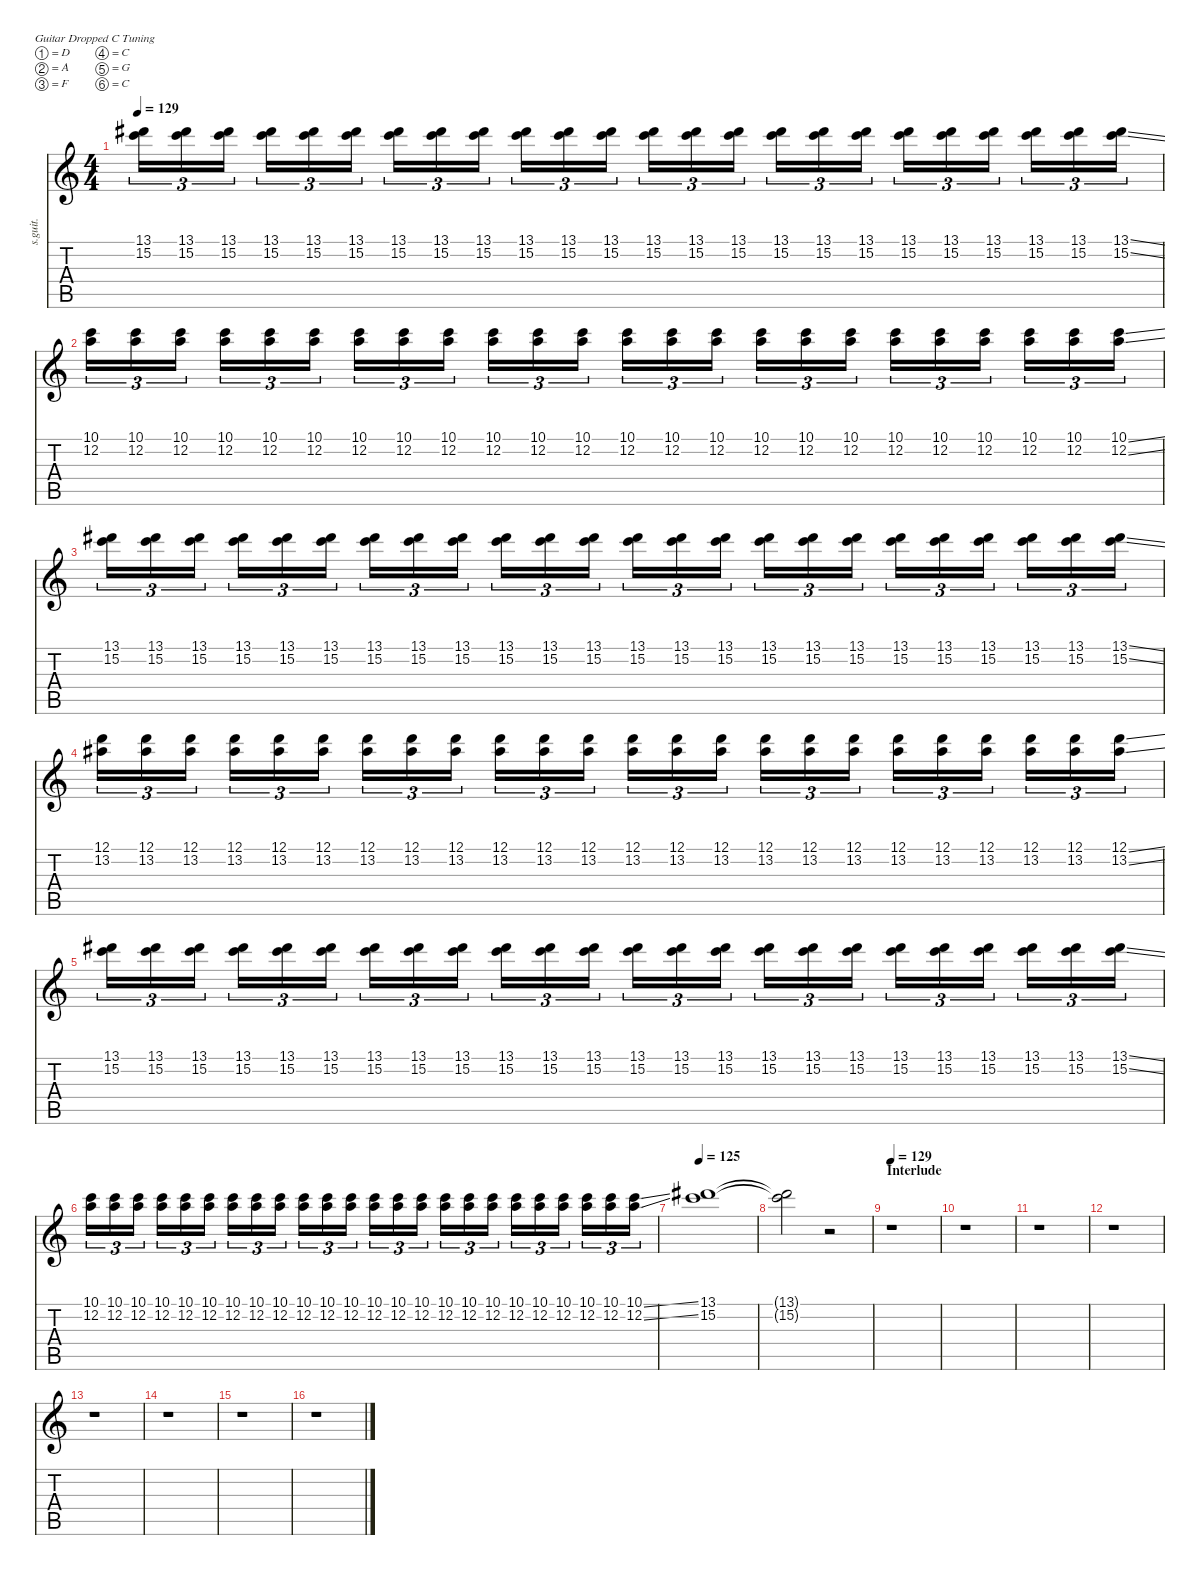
\defaultSystemsLayout 4
\hideDynamics
\bracketExtendMode nobrackets
\track ("Daron Malakian | Lead 2" "s.guit.") {instrument overdrivenguitar}
\staff {score tabs}
\tuning (D4 A3 F3 C3 G2 C2)
\ts (4 4)
\tempo 129
\clef g2
\ks c
(13.1{acc #} 15.2).16{tu (3 2) lyrics (0 "") lyrics (1 "") lyrics (2 "") lyrics (3 "") lyrics (4 "") dy f} (13.1{acc #} 15.2).16{tu (3 2) lyrics (0 "") lyrics (1 "") lyrics (2 "") lyrics (3 "") lyrics (4 "")} (13.1{acc #} 15.2).16{tu (3 2) lyrics (0 "") lyrics (1 "") lyrics (2 "") lyrics (3 "") lyrics (4 "")} (13.1{acc #} 15.2).16{tu (3 2) lyrics (0 "") lyrics (1 "") lyrics (2 "") lyrics (3 "") lyrics (4 "")} (13.1{acc #} 15.2).16{tu (3 2) lyrics (0 "") lyrics (1 "") lyrics (2 "") lyrics (3 "") lyrics (4 "")} (13.1{acc #} 15.2).16{tu (3 2) lyrics (0 "") lyrics (1 "") lyrics (2 "") lyrics (3 "") lyrics (4 "")} (13.1{acc #} 15.2).16{tu (3 2) lyrics (0 "") lyrics (1 "") lyrics (2 "") lyrics (3 "") lyrics (4 "")} (13.1{acc #} 15.2).16{tu (3 2) lyrics (0 "") lyrics (1 "") lyrics (2 "") lyrics (3 "") lyrics (4 "")} (13.1{acc #} 15.2).16{tu (3 2) lyrics (0 "") lyrics (1 "") lyrics (2 "") lyrics (3 "") lyrics (4 "")} (13.1{acc #} 15.2).16{tu (3 2) lyrics (0 "") lyrics (1 "") lyrics (2 "") lyrics (3 "") lyrics (4 "")} (13.1{acc #} 15.2).16{tu (3 2) lyrics (0 "") lyrics (1 "") lyrics (2 "") lyrics (3 "") lyrics (4 "")} (13.1{acc #} 15.2).16{tu (3 2) lyrics (0 "") lyrics (1 "") lyrics (2 "") lyrics (3 "") lyrics (4 "")} (13.1{acc #} 15.2).16{tu (3 2) lyrics (0 "") lyrics (1 "") lyrics (2 "") lyrics (3 "") lyrics (4 "")} (13.1{acc #} 15.2).16{tu (3 2) lyrics (0 "") lyrics (1 "") lyrics (2 "") lyrics (3 "") lyrics (4 "")} (13.1{acc #} 15.2).16{tu (3 2) lyrics (0 "") lyrics (1 "") lyrics (2 "") lyrics (3 "") lyrics (4 "")} (13.1{acc #} 15.2).16{tu (3 2) lyrics (0 "") lyrics (1 "") lyrics (2 "") lyrics (3 "") lyrics (4 "")} (13.1{acc #} 15.2).16{tu (3 2) lyrics (0 "") lyrics (1 "") lyrics (2 "") lyrics (3 "") lyrics (4 "")} (13.1{acc #} 15.2).16{tu (3 2) lyrics (0 "") lyrics (1 "") lyrics (2 "") lyrics (3 "") lyrics (4 "")} (13.1{acc #} 15.2).16{tu (3 2) lyrics (0 "") lyrics (1 "") lyrics (2 "") lyrics (3 "") lyrics (4 "")} (13.1{acc #} 15.2).16{tu (3 2) lyrics (0 "") lyrics (1 "") lyrics (2 "") lyrics (3 "") lyrics (4 "")} (13.1{acc #} 15.2).16{tu (3 2) lyrics (0 "") lyrics (1 "") lyrics (2 "") lyrics (3 "") lyrics (4 "")} (13.1{acc #} 15.2).16{tu (3 2) lyrics (0 "") lyrics (1 "") lyrics (2 "") lyrics (3 "") lyrics (4 "")} (13.1{acc #} 15.2).16{tu (3 2) lyrics (0 "") lyrics (1 "") lyrics (2 "") lyrics (3 "") lyrics (4 "")} (13.1{ss acc #} 15.2{ss}).16{tu (3 2) lyrics (0 "") lyrics (1 "") lyrics (2 "") lyrics (3 "") lyrics (4 "")} |
(10.1 12.2).16{tu (3 2) lyrics (0 "") lyrics (1 "") lyrics (2 "") lyrics (3 "") lyrics (4 "")} (10.1 12.2).16{tu (3 2) lyrics (0 "") lyrics (1 "") lyrics (2 "") lyrics (3 "") lyrics (4 "")} (10.1 12.2).16{tu (3 2) lyrics (0 "") lyrics (1 "") lyrics (2 "") lyrics (3 "") lyrics (4 "")} (10.1 12.2).16{tu (3 2) lyrics (0 "") lyrics (1 "") lyrics (2 "") lyrics (3 "") lyrics (4 "")} (10.1 12.2).16{tu (3 2) lyrics (0 "") lyrics (1 "") lyrics (2 "") lyrics (3 "") lyrics (4 "")} (10.1 12.2).16{tu (3 2) lyrics (0 "") lyrics (1 "") lyrics (2 "") lyrics (3 "") lyrics (4 "")} (10.1 12.2).16{tu (3 2) lyrics (0 "") lyrics (1 "") lyrics (2 "") lyrics (3 "") lyrics (4 "")} (10.1 12.2).16{tu (3 2) lyrics (0 "") lyrics (1 "") lyrics (2 "") lyrics (3 "") lyrics (4 "")} (10.1 12.2).16{tu (3 2) lyrics (0 "") lyrics (1 "") lyrics (2 "") lyrics (3 "") lyrics (4 "")} (10.1 12.2).16{tu (3 2) lyrics (0 "") lyrics (1 "") lyrics (2 "") lyrics (3 "") lyrics (4 "")} (10.1 12.2).16{tu (3 2) lyrics (0 "") lyrics (1 "") lyrics (2 "") lyrics (3 "") lyrics (4 "")} (10.1 12.2).16{tu (3 2) lyrics (0 "") lyrics (1 "") lyrics (2 "") lyrics (3 "") lyrics (4 "")} (10.1 12.2).16{tu (3 2) lyrics (0 "") lyrics (1 "") lyrics (2 "") lyrics (3 "") lyrics (4 "")} (10.1 12.2).16{tu (3 2) lyrics (0 "") lyrics (1 "") lyrics (2 "") lyrics (3 "") lyrics (4 "")} (10.1 12.2).16{tu (3 2) lyrics (0 "") lyrics (1 "") lyrics (2 "") lyrics (3 "") lyrics (4 "")} (10.1 12.2).16{tu (3 2) lyrics (0 "") lyrics (1 "") lyrics (2 "") lyrics (3 "") lyrics (4 "")} (10.1 12.2).16{tu (3 2) lyrics (0 "") lyrics (1 "") lyrics (2 "") lyrics (3 "") lyrics (4 "")} (10.1 12.2).16{tu (3 2) lyrics (0 "") lyrics (1 "") lyrics (2 "") lyrics (3 "") lyrics (4 "")} (10.1 12.2).16{tu (3 2) lyrics (0 "") lyrics (1 "") lyrics (2 "") lyrics (3 "") lyrics (4 "")} (10.1 12.2).16{tu (3 2) lyrics (0 "") lyrics (1 "") lyrics (2 "") lyrics (3 "") lyrics (4 "")} (10.1 12.2).16{tu (3 2) lyrics (0 "") lyrics (1 "") lyrics (2 "") lyrics (3 "") lyrics (4 "")} (10.1 12.2).16{tu (3 2) lyrics (0 "") lyrics (1 "") lyrics (2 "") lyrics (3 "") lyrics (4 "")} (10.1 12.2).16{tu (3 2) lyrics (0 "") lyrics (1 "") lyrics (2 "") lyrics (3 "") lyrics (4 "")} (10.1{ss} 12.2{ss}).16{tu (3 2) lyrics (0 "") lyrics (1 "") lyrics (2 "") lyrics (3 "") lyrics (4 "")} |
(13.1{acc #} 15.2).16{tu (3 2) lyrics (0 "") lyrics (1 "") lyrics (2 "") lyrics (3 "") lyrics (4 "")} (13.1{acc #} 15.2).16{tu (3 2) lyrics (0 "") lyrics (1 "") lyrics (2 "") lyrics (3 "") lyrics (4 "")} (13.1{acc #} 15.2).16{tu (3 2) lyrics (0 "") lyrics (1 "") lyrics (2 "") lyrics (3 "") lyrics (4 "")} (13.1{acc #} 15.2).16{tu (3 2) lyrics (0 "") lyrics (1 "") lyrics (2 "") lyrics (3 "") lyrics (4 "")} (13.1{acc #} 15.2).16{tu (3 2) lyrics (0 "") lyrics (1 "") lyrics (2 "") lyrics (3 "") lyrics (4 "")} (13.1{acc #} 15.2).16{tu (3 2) lyrics (0 "") lyrics (1 "") lyrics (2 "") lyrics (3 "") lyrics (4 "")} (13.1{acc #} 15.2).16{tu (3 2) lyrics (0 "") lyrics (1 "") lyrics (2 "") lyrics (3 "") lyrics (4 "")} (13.1{acc #} 15.2).16{tu (3 2) lyrics (0 "") lyrics (1 "") lyrics (2 "") lyrics (3 "") lyrics (4 "")} (13.1{acc #} 15.2).16{tu (3 2) lyrics (0 "") lyrics (1 "") lyrics (2 "") lyrics (3 "") lyrics (4 "")} (13.1{acc #} 15.2).16{tu (3 2) lyrics (0 "") lyrics (1 "") lyrics (2 "") lyrics (3 "") lyrics (4 "")} (13.1{acc #} 15.2).16{tu (3 2) lyrics (0 "") lyrics (1 "") lyrics (2 "") lyrics (3 "") lyrics (4 "")} (13.1{acc #} 15.2).16{tu (3 2) lyrics (0 "") lyrics (1 "") lyrics (2 "") lyrics (3 "") lyrics (4 "")} (13.1{acc #} 15.2).16{tu (3 2) lyrics (0 "") lyrics (1 "") lyrics (2 "") lyrics (3 "") lyrics (4 "")} (13.1{acc #} 15.2).16{tu (3 2) lyrics (0 "") lyrics (1 "") lyrics (2 "") lyrics (3 "") lyrics (4 "")} (13.1{acc #} 15.2).16{tu (3 2) lyrics (0 "") lyrics (1 "") lyrics (2 "") lyrics (3 "") lyrics (4 "")} (13.1{acc #} 15.2).16{tu (3 2) lyrics (0 "") lyrics (1 "") lyrics (2 "") lyrics (3 "") lyrics (4 "")} (13.1{acc #} 15.2).16{tu (3 2) lyrics (0 "") lyrics (1 "") lyrics (2 "") lyrics (3 "") lyrics (4 "")} (13.1{acc #} 15.2).16{tu (3 2) lyrics (0 "") lyrics (1 "") lyrics (2 "") lyrics (3 "") lyrics (4 "")} (13.1{acc #} 15.2).16{tu (3 2) lyrics (0 "") lyrics (1 "") lyrics (2 "") lyrics (3 "") lyrics (4 "")} (13.1{acc #} 15.2).16{tu (3 2) lyrics (0 "") lyrics (1 "") lyrics (2 "") lyrics (3 "") lyrics (4 "")} (13.1{acc #} 15.2).16{tu (3 2) lyrics (0 "") lyrics (1 "") lyrics (2 "") lyrics (3 "") lyrics (4 "")} (13.1{acc #} 15.2).16{tu (3 2) lyrics (0 "") lyrics (1 "") lyrics (2 "") lyrics (3 "") lyrics (4 "")} (13.1{acc #} 15.2).16{tu (3 2) lyrics (0 "") lyrics (1 "") lyrics (2 "") lyrics (3 "") lyrics (4 "")} (13.1{ss acc #} 15.2{ss}).16{tu (3 2) lyrics (0 "") lyrics (1 "") lyrics (2 "") lyrics (3 "") lyrics (4 "")} |
(12.1 13.2{acc #}).16{tu (3 2) lyrics (0 "") lyrics (1 "") lyrics (2 "") lyrics (3 "") lyrics (4 "")} (12.1 13.2{acc #}).16{tu (3 2) lyrics (0 "") lyrics (1 "") lyrics (2 "") lyrics (3 "") lyrics (4 "")} (12.1 13.2{acc #}).16{tu (3 2) lyrics (0 "") lyrics (1 "") lyrics (2 "") lyrics (3 "") lyrics (4 "")} (12.1 13.2{acc #}).16{tu (3 2) lyrics (0 "") lyrics (1 "") lyrics (2 "") lyrics (3 "") lyrics (4 "")} (12.1 13.2{acc #}).16{tu (3 2) lyrics (0 "") lyrics (1 "") lyrics (2 "") lyrics (3 "") lyrics (4 "")} (12.1 13.2{acc #}).16{tu (3 2) lyrics (0 "") lyrics (1 "") lyrics (2 "") lyrics (3 "") lyrics (4 "")} (12.1 13.2{acc #}).16{tu (3 2) lyrics (0 "") lyrics (1 "") lyrics (2 "") lyrics (3 "") lyrics (4 "")} (12.1 13.2{acc #}).16{tu (3 2) lyrics (0 "") lyrics (1 "") lyrics (2 "") lyrics (3 "") lyrics (4 "")} (12.1 13.2{acc #}).16{tu (3 2) lyrics (0 "") lyrics (1 "") lyrics (2 "") lyrics (3 "") lyrics (4 "")} (12.1 13.2{acc #}).16{tu (3 2) lyrics (0 "") lyrics (1 "") lyrics (2 "") lyrics (3 "") lyrics (4 "")} (12.1 13.2{acc #}).16{tu (3 2) lyrics (0 "") lyrics (1 "") lyrics (2 "") lyrics (3 "") lyrics (4 "")} (12.1 13.2{acc #}).16{tu (3 2) lyrics (0 "") lyrics (1 "") lyrics (2 "") lyrics (3 "") lyrics (4 "")} (12.1 13.2{acc #}).16{tu (3 2) lyrics (0 "") lyrics (1 "") lyrics (2 "") lyrics (3 "") lyrics (4 "")} (12.1 13.2{acc #}).16{tu (3 2) lyrics (0 "") lyrics (1 "") lyrics (2 "") lyrics (3 "") lyrics (4 "")} (12.1 13.2{acc #}).16{tu (3 2) lyrics (0 "") lyrics (1 "") lyrics (2 "") lyrics (3 "") lyrics (4 "")} (12.1 13.2{acc #}).16{tu (3 2) lyrics (0 "") lyrics (1 "") lyrics (2 "") lyrics (3 "") lyrics (4 "")} (12.1 13.2{acc #}).16{tu (3 2) lyrics (0 "") lyrics (1 "") lyrics (2 "") lyrics (3 "") lyrics (4 "")} (12.1 13.2{acc #}).16{tu (3 2) lyrics (0 "") lyrics (1 "") lyrics (2 "") lyrics (3 "") lyrics (4 "")} (12.1 13.2{acc #}).16{tu (3 2) lyrics (0 "") lyrics (1 "") lyrics (2 "") lyrics (3 "") lyrics (4 "")} (12.1 13.2{acc #}).16{tu (3 2) lyrics (0 "") lyrics (1 "") lyrics (2 "") lyrics (3 "") lyrics (4 "")} (12.1 13.2{acc #}).16{tu (3 2) lyrics (0 "") lyrics (1 "") lyrics (2 "") lyrics (3 "") lyrics (4 "")} (12.1 13.2{acc #}).16{tu (3 2) lyrics (0 "") lyrics (1 "") lyrics (2 "") lyrics (3 "") lyrics (4 "")} (12.1 13.2{acc #}).16{tu (3 2) lyrics (0 "") lyrics (1 "") lyrics (2 "") lyrics (3 "") lyrics (4 "")} (12.1{ss} 13.2{ss acc #}).16{tu (3 2) lyrics (0 "") lyrics (1 "") lyrics (2 "") lyrics (3 "") lyrics (4 "")} |
(13.1{acc #} 15.2).16{tu (3 2) lyrics (0 "") lyrics (1 "") lyrics (2 "") lyrics (3 "") lyrics (4 "")} (13.1{acc #} 15.2).16{tu (3 2) lyrics (0 "") lyrics (1 "") lyrics (2 "") lyrics (3 "") lyrics (4 "")} (13.1{acc #} 15.2).16{tu (3 2) lyrics (0 "") lyrics (1 "") lyrics (2 "") lyrics (3 "") lyrics (4 "")} (13.1{acc #} 15.2).16{tu (3 2) lyrics (0 "") lyrics (1 "") lyrics (2 "") lyrics (3 "") lyrics (4 "")} (13.1{acc #} 15.2).16{tu (3 2) lyrics (0 "") lyrics (1 "") lyrics (2 "") lyrics (3 "") lyrics (4 "")} (13.1{acc #} 15.2).16{tu (3 2) lyrics (0 "") lyrics (1 "") lyrics (2 "") lyrics (3 "") lyrics (4 "")} (13.1{acc #} 15.2).16{tu (3 2) lyrics (0 "") lyrics (1 "") lyrics (2 "") lyrics (3 "") lyrics (4 "")} (13.1{acc #} 15.2).16{tu (3 2) lyrics (0 "") lyrics (1 "") lyrics (2 "") lyrics (3 "") lyrics (4 "")} (13.1{acc #} 15.2).16{tu (3 2) lyrics (0 "") lyrics (1 "") lyrics (2 "") lyrics (3 "") lyrics (4 "")} (13.1{acc #} 15.2).16{tu (3 2) lyrics (0 "") lyrics (1 "") lyrics (2 "") lyrics (3 "") lyrics (4 "")} (13.1{acc #} 15.2).16{tu (3 2) lyrics (0 "") lyrics (1 "") lyrics (2 "") lyrics (3 "") lyrics (4 "")} (13.1{acc #} 15.2).16{tu (3 2) lyrics (0 "") lyrics (1 "") lyrics (2 "") lyrics (3 "") lyrics (4 "")} (13.1{acc #} 15.2).16{tu (3 2) lyrics (0 "") lyrics (1 "") lyrics (2 "") lyrics (3 "") lyrics (4 "")} (13.1{acc #} 15.2).16{tu (3 2) lyrics (0 "") lyrics (1 "") lyrics (2 "") lyrics (3 "") lyrics (4 "")} (13.1{acc #} 15.2).16{tu (3 2) lyrics (0 "") lyrics (1 "") lyrics (2 "") lyrics (3 "") lyrics (4 "")} (13.1{acc #} 15.2).16{tu (3 2) lyrics (0 "") lyrics (1 "") lyrics (2 "") lyrics (3 "") lyrics (4 "")} (13.1{acc #} 15.2).16{tu (3 2) lyrics (0 "") lyrics (1 "") lyrics (2 "") lyrics (3 "") lyrics (4 "")} (13.1{acc #} 15.2).16{tu (3 2) lyrics (0 "") lyrics (1 "") lyrics (2 "") lyrics (3 "") lyrics (4 "")} (13.1{acc #} 15.2).16{tu (3 2) lyrics (0 "") lyrics (1 "") lyrics (2 "") lyrics (3 "") lyrics (4 "")} (13.1{acc #} 15.2).16{tu (3 2) lyrics (0 "") lyrics (1 "") lyrics (2 "") lyrics (3 "") lyrics (4 "")} (13.1{acc #} 15.2).16{tu (3 2) lyrics (0 "") lyrics (1 "") lyrics (2 "") lyrics (3 "") lyrics (4 "")} (13.1{acc #} 15.2).16{tu (3 2) lyrics (0 "") lyrics (1 "") lyrics (2 "") lyrics (3 "") lyrics (4 "")} (13.1{acc #} 15.2).16{tu (3 2) lyrics (0 "") lyrics (1 "") lyrics (2 "") lyrics (3 "") lyrics (4 "")} (13.1{ss acc #} 15.2{ss}).16{tu (3 2) lyrics (0 "") lyrics (1 "") lyrics (2 "") lyrics (3 "") lyrics (4 "")} |
(10.1 12.2).16{tu (3 2) lyrics (0 "") lyrics (1 "") lyrics (2 "") lyrics (3 "") lyrics (4 "")} (10.1 12.2).16{tu (3 2) lyrics (0 "") lyrics (1 "") lyrics (2 "") lyrics (3 "") lyrics (4 "")} (10.1 12.2).16{tu (3 2) lyrics (0 "") lyrics (1 "") lyrics (2 "") lyrics (3 "") lyrics (4 "")} (10.1 12.2).16{tu (3 2) lyrics (0 "") lyrics (1 "") lyrics (2 "") lyrics (3 "") lyrics (4 "")} (10.1 12.2).16{tu (3 2) lyrics (0 "") lyrics (1 "") lyrics (2 "") lyrics (3 "") lyrics (4 "")} (10.1 12.2).16{tu (3 2) lyrics (0 "") lyrics (1 "") lyrics (2 "") lyrics (3 "") lyrics (4 "")} (10.1 12.2).16{tu (3 2) lyrics (0 "") lyrics (1 "") lyrics (2 "") lyrics (3 "") lyrics (4 "")} (10.1 12.2).16{tu (3 2) lyrics (0 "") lyrics (1 "") lyrics (2 "") lyrics (3 "") lyrics (4 "")} (10.1 12.2).16{tu (3 2) lyrics (0 "") lyrics (1 "") lyrics (2 "") lyrics (3 "") lyrics (4 "")} (10.1 12.2).16{tu (3 2) lyrics (0 "") lyrics (1 "") lyrics (2 "") lyrics (3 "") lyrics (4 "")} (10.1 12.2).16{tu (3 2) lyrics (0 "") lyrics (1 "") lyrics (2 "") lyrics (3 "") lyrics (4 "")} (10.1 12.2).16{tu (3 2) lyrics (0 "") lyrics (1 "") lyrics (2 "") lyrics (3 "") lyrics (4 "")} (10.1 12.2).16{tu (3 2) lyrics (0 "") lyrics (1 "") lyrics (2 "") lyrics (3 "") lyrics (4 "")} (10.1 12.2).16{tu (3 2) lyrics (0 "") lyrics (1 "") lyrics (2 "") lyrics (3 "") lyrics (4 "")} (10.1 12.2).16{tu (3 2) lyrics (0 "") lyrics (1 "") lyrics (2 "") lyrics (3 "") lyrics (4 "")} (10.1 12.2).16{tu (3 2) lyrics (0 "") lyrics (1 "") lyrics (2 "") lyrics (3 "") lyrics (4 "")} (10.1 12.2).16{tu (3 2) lyrics (0 "") lyrics (1 "") lyrics (2 "") lyrics (3 "") lyrics (4 "")} (10.1 12.2).16{tu (3 2) lyrics (0 "") lyrics (1 "") lyrics (2 "") lyrics (3 "") lyrics (4 "")} (10.1 12.2).16{tu (3 2) lyrics (0 "") lyrics (1 "") lyrics (2 "") lyrics (3 "") lyrics (4 "")} (10.1 12.2).16{tu (3 2) lyrics (0 "") lyrics (1 "") lyrics (2 "") lyrics (3 "") lyrics (4 "")} (10.1 12.2).16{tu (3 2) lyrics (0 "") lyrics (1 "") lyrics (2 "") lyrics (3 "") lyrics (4 "")} (10.1 12.2).16{tu (3 2) lyrics (0 "") lyrics (1 "") lyrics (2 "") lyrics (3 "") lyrics (4 "")} (10.1 12.2).16{tu (3 2) lyrics (0 "") lyrics (1 "") lyrics (2 "") lyrics (3 "") lyrics (4 "")} (10.1{ss} 12.2{ss}).16{tu (3 2) lyrics (0 "") lyrics (1 "") lyrics (2 "") lyrics (3 "") lyrics (4 "")} |
\tempo 125
(13.1{acc #} 15.2).1{lyrics (0 "") lyrics (1 "") lyrics (2 "") lyrics (3 "") lyrics (4 "")} |
(13.1{t acc #} 15.2{t}).2{lyrics (0 "") lyrics (1 "") lyrics (2 "") lyrics (3 "") lyrics (4 "")} r.2 |
\section ("" "Interlude")
\tempo 129
r.1 |
r.1 |
r.1 |
r.1 |
r.1 |
r.1 |
r.1 |
r.1
